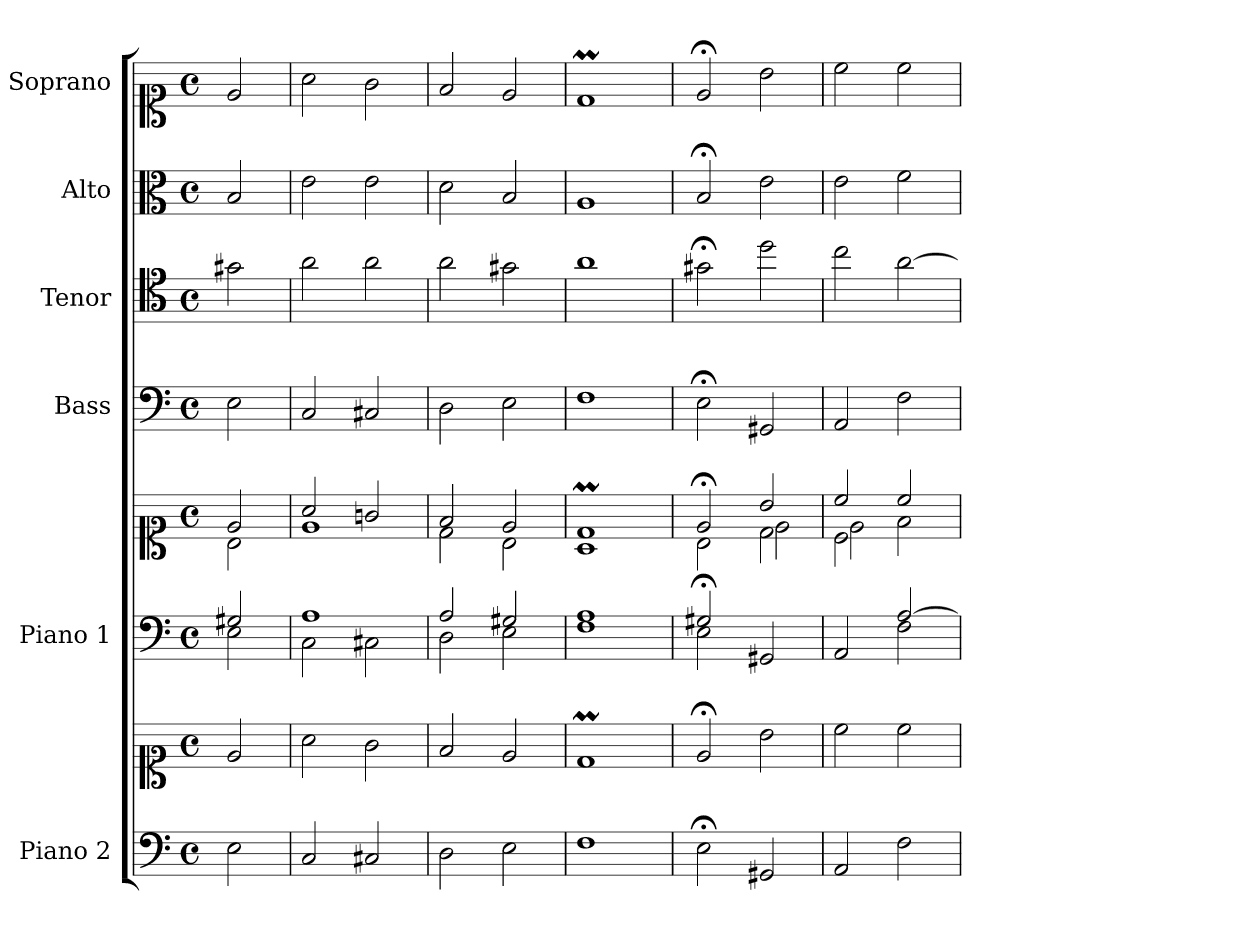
**kern	**kern	**kern	**kern	**kern	**kern	**kern	**kern
*part6	*part6	*part5	*part5	*part4	*part3	*part2	*part1
*staff8	*staff7	*staff6	*staff5	*staff4	*staff3	*staff2	*staff1
*I"Piano 2	*	*I"Piano 1	*	*I"Bass	*I"Tenor	*I"Alto	*I"Soprano
*I'Pno 2	*	*I'Pno 1	*	*I'B.	*I'T.	*I'A.	*I'S.
*clefF4	*clefC1	*clefF4	*clefC1	*clefF4	*clefC4	*clefC3	*clefC1
*	*	*	*	*	*ITrd7c12	*	*
*k[]	*k[]	*k[]	*k[]	*k[]	*k[]	*k[]	*k[]
*M4/4	*M4/4	*M4/4	*M4/4	*M4/4	*M4/4	*M4/4	*M4/4
*met(c)	*met(c)	*met(c)	*met(c)	*met(c)	*met(c)	*met(c)	*met(c)
=1	=1	=1	=1	=1	=1	=1	=1
*	*	*^	*^	*	*	*	*
2E\	2e/	2G#X/	2E\	2e/	2B\	2E\	2G#X\	2B/	2e/
=2	=2	=2	=2	=2	=2	=2	=2	=2	=2
2C/	2a\	1A/	2C\	2a/	1e\	2C/	2A\	2e\	2a\
2C#X/	2g\	.	2C#X\	2gn/	.	2C#X/	2A\	2e\	2g\
=3	=3	=3	=3	=3	=3	=3	=3	=3	=3
2D\	2f/	2A/	2D\	2f/	2d\	2D\	2A\	2d\	2f/
2E\	2e/	2G#X/	2E\	2e/	2B\	2E\	2G#X\	2B/	2e/
=4	=4	=4	=4	=4	=4	=4	=4	=4	=4
1F\	1dM/	1A/	1F\	1dM/	1A\	1F\	1A\	1A/	1dM/
=5	=5	=5	=5	=5	=5	=5	=5	=5	=5
*	*	*	*	*	*^	*	*	*	*
2E;\	2e;</	2G#X;/	2E\	2e;</	2ryy	2B\	2E;<\	2G#X;<\	2B;</	2e;</
2GG#X/	2b\	2ryy	2GG#X/	2b/	2d\	2e\	2GG#X/	2d\	2e\	2b\
=6	=6	=6	=6	=6	=6	=6	=6	=6	=6	=6
2AA/	2cc\	2ryy	2AA/	2cc/	2c\	2e\	2AA/	2c\	2e\	2cc\
2F\	2cc\	[>2A/	2F\	2cc/	2ryy	2f\	2F\	[>2A\	2f\	2cc\
*	*	*v	*v	*	*	*	*	*	*	*
*	*	*	*v	*v	*v	*	*	*	*
=	=	=	=	=	=	=	=
*-	*-	*-	*-	*-	*-	*-	*-
